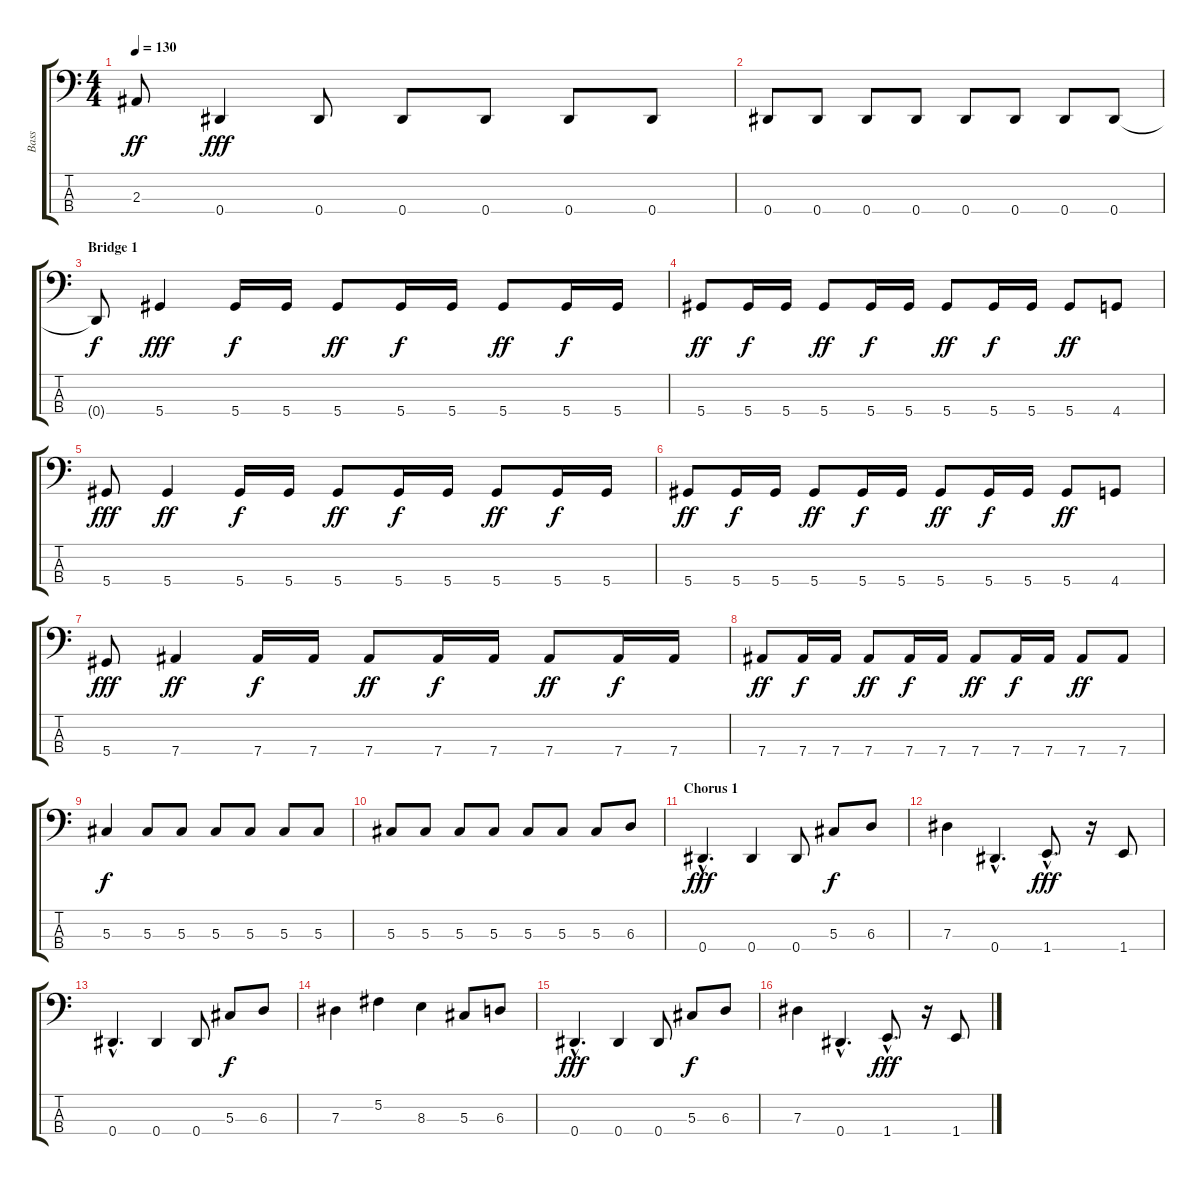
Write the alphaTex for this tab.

\track ("Bass" "Bass") {instrument electricbassfinger}
\staff {score tabs}
\tuning (Gb2 Db2 Ab1 Eb1) {hide}
\ts (4 4)
\tempo 130
\clef f4
\ks c
2.3.8{dy ff} 0.4.4{dy fff} 0.4.8 0.4.8 0.4.8 0.4.8 0.4.8 |
0.4.8 0.4.8 0.4.8 0.4.8 0.4.8 0.4.8 0.4.8 0.4.8 |
\section ("" "Bridge 1")
0.4{t}.8{dy f} 5.4.4{dy fff} 5.4.16{dy f} 5.4.16 5.4.8{dy ff} 5.4.16{dy f} 5.4.16 5.4.8{dy ff} 5.4.16{dy f} 5.4.16 |
5.4.8{dy ff} 5.4.16{dy f} 5.4.16 5.4.8{dy ff} 5.4.16{dy f} 5.4.16 5.4.8{dy ff} 5.4.16{dy f} 5.4.16 5.4.8{dy ff} 4.4.8 |
5.4.8{dy fff} 5.4.4{dy ff} 5.4.16{dy f} 5.4.16 5.4.8{dy ff} 5.4.16{dy f} 5.4.16 5.4.8{dy ff} 5.4.16{dy f} 5.4.16 |
5.4.8{dy ff} 5.4.16{dy f} 5.4.16 5.4.8{dy ff} 5.4.16{dy f} 5.4.16 5.4.8{dy ff} 5.4.16{dy f} 5.4.16 5.4.8{dy ff} 4.4.8 |
5.4.8{dy fff} 7.4.4{dy ff} 7.4.16{dy f} 7.4.16 7.4.8{dy ff} 7.4.16{dy f} 7.4.16 7.4.8{dy ff} 7.4.16{dy f} 7.4.16 |
7.4.8{dy ff} 7.4.16{dy f} 7.4.16 7.4.8{dy ff} 7.4.16{dy f} 7.4.16 7.4.8{dy ff} 7.4.16{dy f} 7.4.16 7.4.8{dy ff} 7.4.8 |
5.3.4{dy f} 5.3.8 5.3.8 5.3.8 5.3.8 5.3.8 5.3.8 |
5.3.8 5.3.8 5.3.8 5.3.8 5.3.8 5.3.8 5.3.8 6.3.8 |
\section ("" "Chorus 1")
0.4{hac}.4{d dy fff} 0.4.4 0.4.8 5.3.8{dy f} 6.3.8 |
7.3.4 0.4{hac}.4{d} 1.4{hac}.8{d dy fff} r.16 1.4.8 |
0.4{hac}.4{d} 0.4.4 0.4.8 5.3.8{dy f} 6.3.8 |
7.3.4 5.2.4 8.3.4 5.3.8 6.3.8 |
0.4{hac}.4{d dy fff} 0.4.4 0.4.8 5.3.8{dy f} 6.3.8 |
7.3.4 0.4{hac}.4{d} 1.4{hac}.8{d dy fff} r.16 1.4.8
